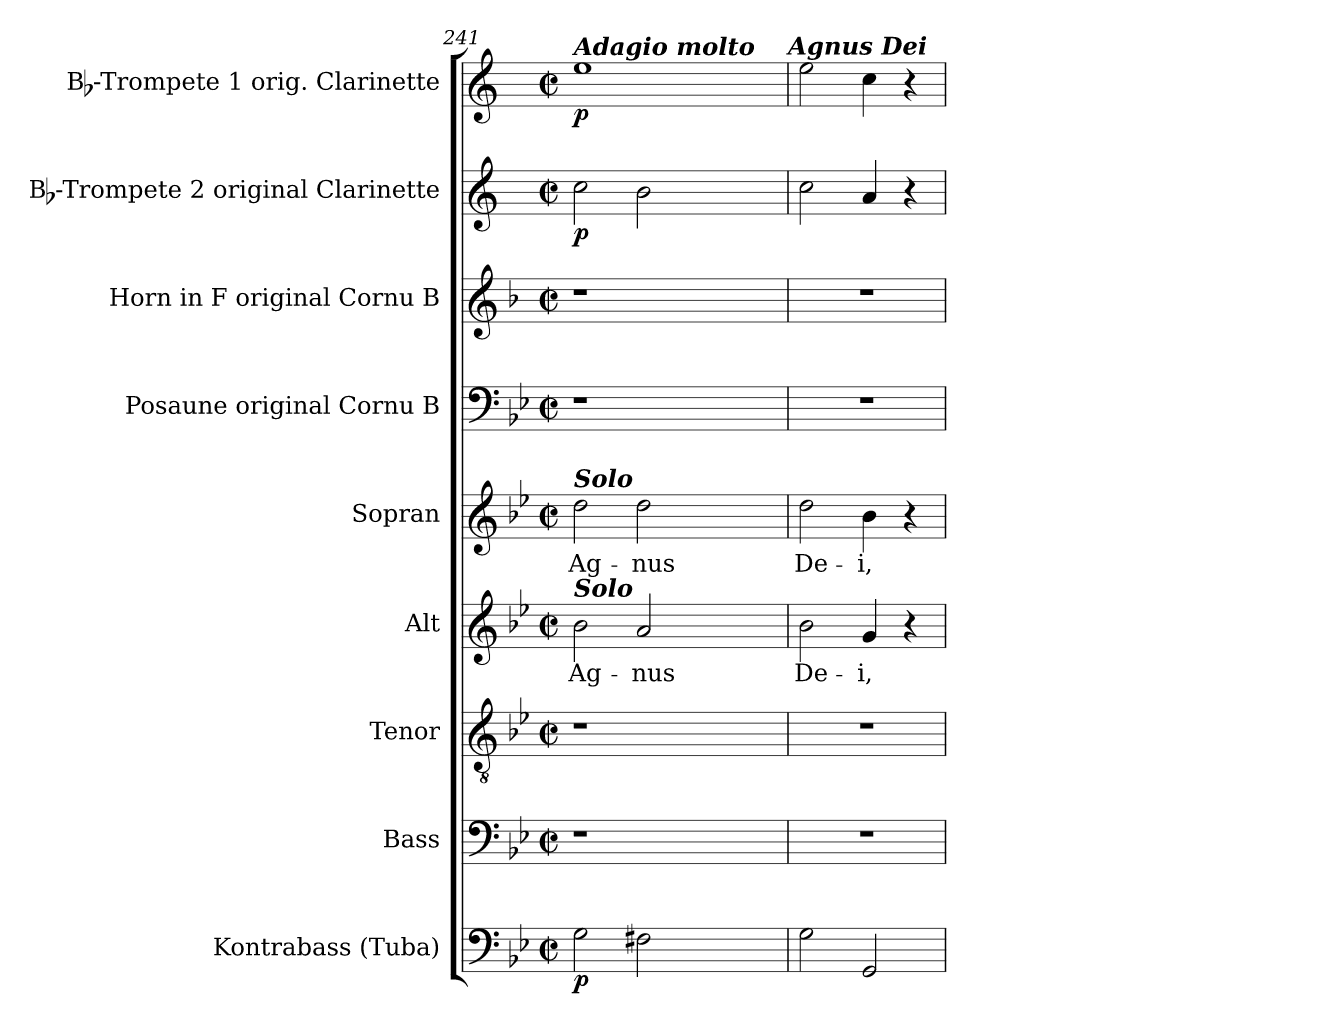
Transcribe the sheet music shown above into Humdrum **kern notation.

**kern	**dynam	**kern	**kern	**kern	**text	**kern	**text	**kern	**kern	**kern	**dynam	**kern	**dynam
*part9	*part9	*part8	*part7	*part6	*part6	*part5	*part5	*part4	*part3	*part2	*part2	*part1	*part1
*staff9	*staff9	*staff8	*staff7	*staff6	*staff6	*staff5	*staff5	*staff4	*staff3	*staff2	*staff2	*staff1	*staff1
*I"Kontrabass (Tuba)	*	*I"Bass	*I"Tenor	*I"Alt	*	*I"Sopran	*	*I"Posaune original Cornu B	*I"Horn in F original Cornu B	*I"Bb-Trompete 2 original Clarinette	*	*I"Bb-Trompete 1 orig. Clarinette	*
*I'Kb.	*	*I'B.	*I'T.	*I'A.	*	*I'S.	*	*I'Pos.	*I'Hrn.	*I'Bb Trp. 2	*	*I'Bb Trp. 1	*
!!LO:PB:g=z
*clefF4	*	*clefF4	*clefGv2	*clefG2	*	*clefG2	*	*clefF4	*clefG2	*clefG2	*	*clefG2	*
*ITrd7c12	*	*	*	*	*	*	*	*	*ITrd4c7	*ITrd1c2	*	*ITrd1c2	*
*k[b-e-]	*	*k[b-e-]	*k[b-e-]	*k[b-e-]	*	*k[b-e-]	*	*k[b-e-]	*k[b-e-]	*k[b-e-]	*	*k[b-e-]	*
*B-:	*	*B-:	*B-:	*B-:	*	*B-:	*	*B-:	*B-:	*B-:	*	*B-:	*
*M2/2	*	*M2/2	*M2/2	*M2/2	*	*M2/2	*	*M2/2	*M2/2	*M2/2	*	*M2/2	*
*met(c|)	*	*met(c|)	*met(c|)	*met(c|)	*	*met(c|)	*	*met(c|)	*met(c|)	*met(c|)	*	*met(c|)	*
=241	=241	=241	=241	=241	=241	=241	=241	=241	=241	=241	=241	=241	=241
!	!	!	!	!	!	!	!	!	!	!	!	!LO:TX:a:Bi:t=Adagio molto	!
!	!	!	!	!	!	!LO:TX:a:Bi:t=Solo	!	!	!	!	!	!	!
!	!	!	!	!LO:TX:a:Bi:t=Solo	!	!	!	!	!	!	!	!	!
!	!LO:DY:b	!	!	!	!LO:LY:b	!	!LO:LY:b	!	!	!	!LO:DY:b	!	!LO:DY:b
2GG\	p	1r	1r	2b-\	Ag-	2dd\	Ag-	1r	1r	2b-\	p	1dd	p
!	!	!	!	!	!LO:LY:b	!	!LO:LY:b	!	!	!	!	!	!
2FF#X\	.	.	.	2a/	-nus	2dd\	-nus	.	.	2a\	.	.	.
2..ryy	.	2..ryy	2..ryy	2..ryy	.	2..ryy	.	2..ryy	2..ryy	2..ryy	.	2..ryy	.
!	!	!	!	!	!	!	!	!	!	!	!	!LO:TX:a:Bi:t=Agnus Dei	!
=242	=242	=242	=242	=242	=242	=242	=242	=242	=242	=242	=242	=242	=242
!	!	!	!	!	!LO:LY:b	!	!LO:LY:b	!	!	!	!	!	!
2GG\	.	1r	1r	2b-\	De-	2dd\	De-	1r	1r	2b-\	.	2dd\	.
!	!	!	!	!	!LO:LY:b	!	!LO:LY:b	!	!	!	!	!	!
2GGG/	.	.	.	4g/	-i,	4b-\	-i,	.	.	4g/	.	4b-\	.
.	.	.	.	4r	.	4r	.	.	.	4r	.	4r	.
=	=	=	=	=	=	=	=	=	=	=	=	=	=
*-	*-	*-	*-	*-	*-	*-	*-	*-	*-	*-	*-	*-	*-
